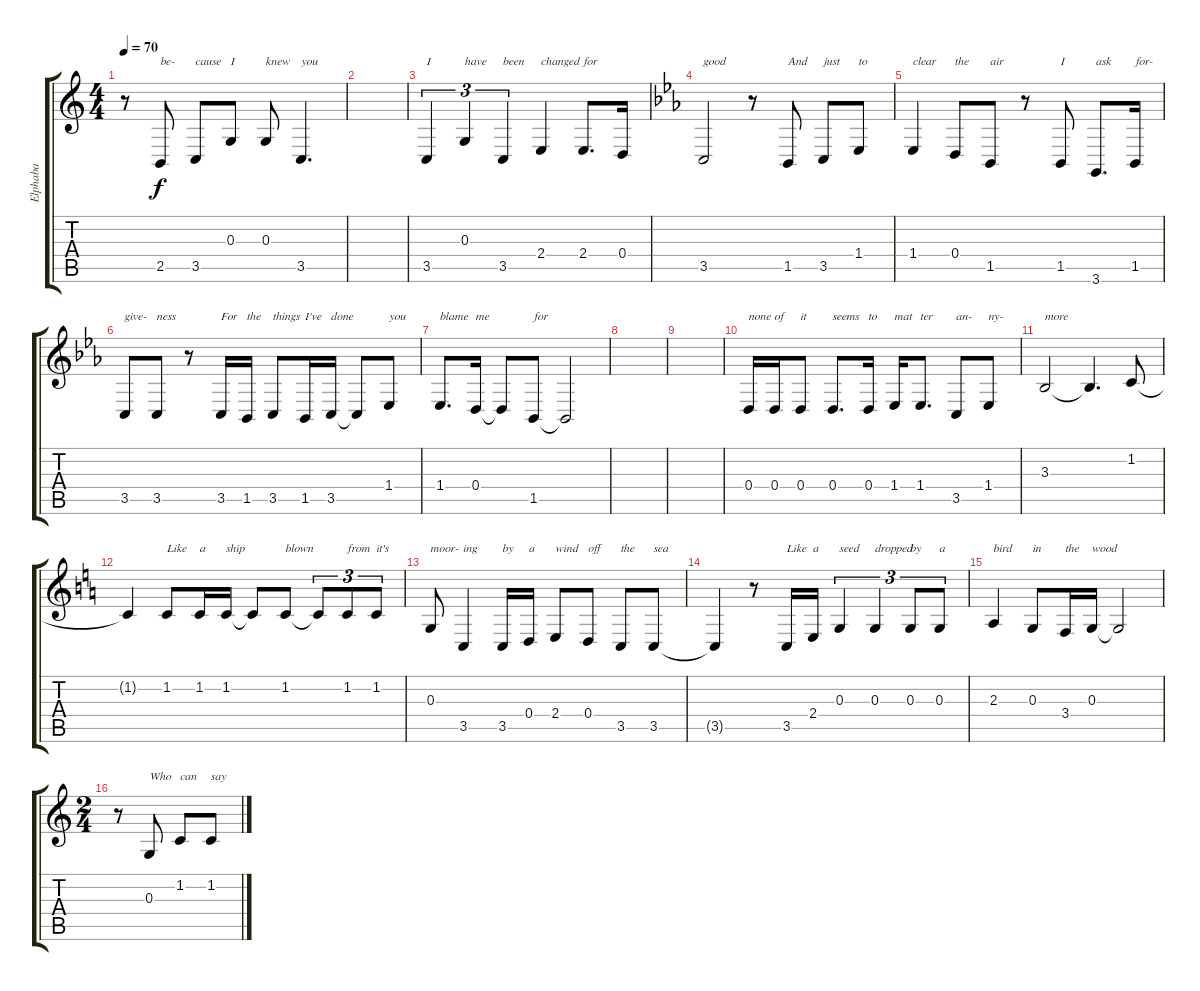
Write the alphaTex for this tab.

\track ("Elphaba" "Elphaba") {instrument clarinet}
\staff {score tabs}
\tuning (E4 B3 G3 D3 A2 E2) {hide}
\ts (4 4)
\tempo 70
\clef g2
\ks c
r.8{dy f} 2.5.8{txt "be-"} 3.5.8{txt "cause"} 0.3.8{txt "I"} 0.3.8{txt "knew"} 3.5.4{d txt "you"} |
|
3.5.4{tu (3 2) txt "I"} 0.3.4{tu (3 2) txt "have"} 3.5.4{tu (3 2) txt "been"} 2.4.4{txt "changed"} 2.4.8{d txt "for "} 0.4.16 |
\ks eb
3.5.2{txt "good"} r.8 1.5.8{txt "And"} 3.5.8{txt "just"} 1.4.8{txt "to"} |
1.4.4{txt "clear"} 0.4.8{txt "the"} 1.5.8{txt "air"} r.8 1.5.8{txt "I"} 3.6.8{d txt "ask"} 1.5.16{txt "for-"} |
3.5.8{txt "give-"} 3.5.8{txt "ness"} r.8 3.5.16{txt "For"} 1.5.16{txt "the"} 3.5.8{txt "things"} 1.5.16{txt "I've"} 3.5.16{txt "done"} 3.5{t}.8 1.4.8{txt "you"} |
1.4.8{d txt "blame"} 0.4.16{txt "me"} 0.4{t}.8 1.5.8{txt "for"} 1.5{t}.2 |
|
|
0.4.16{txt "none"} 0.4.16{txt "of"} 0.4.8{txt "it"} 0.4.8{d txt "seems"} 0.4.16{txt "to"} 1.4.16{txt "mat"} 1.4.8{d txt "ter"} 3.5.8{txt "an-"} 1.4.8{txt "ny-"} |
3.3.2{txt "more"} 3.3{t}.4{d} 1.2.8 |
\ks c
1.2{t}.4 1.2.8{txt "Like"} 1.2.16{txt "a"} 1.2.16{txt "ship"} 1.2{t}.8 1.2.8{txt "blown"} 1.2{t}.8{tu (3 2)} 1.2.8{tu (3 2) txt "from"} 1.2.8{tu (3 2) txt "it's"} |
0.3.8{txt "moor-"} 3.5.4{txt "ing"} 3.5.16{txt "by"} 0.4.16{txt "a"} 2.4.8{txt "wind"} 0.4.8{txt "off"} 3.5.8{txt "the"} 3.5.8{txt "sea"} |
3.5{t}.4 r.8 3.5.16{txt "Like"} 2.4.16{txt "a"} 0.3.4{tu (3 2) txt "seed"} 0.3.4{tu (3 2) txt "dropped"} 0.3.8{tu (3 2) txt "by"} 0.3.8{tu (3 2) txt "a"} |
2.3.4{txt "bird"} 0.3.8{txt "in"} 3.4.16{txt "the"} 0.3.16{txt "wood"} 0.3{t}.2 |
\ts (2 4)
r.8 0.3.8{txt "Who"} 1.2.8{txt "can"} 1.2.8{txt "say"}
